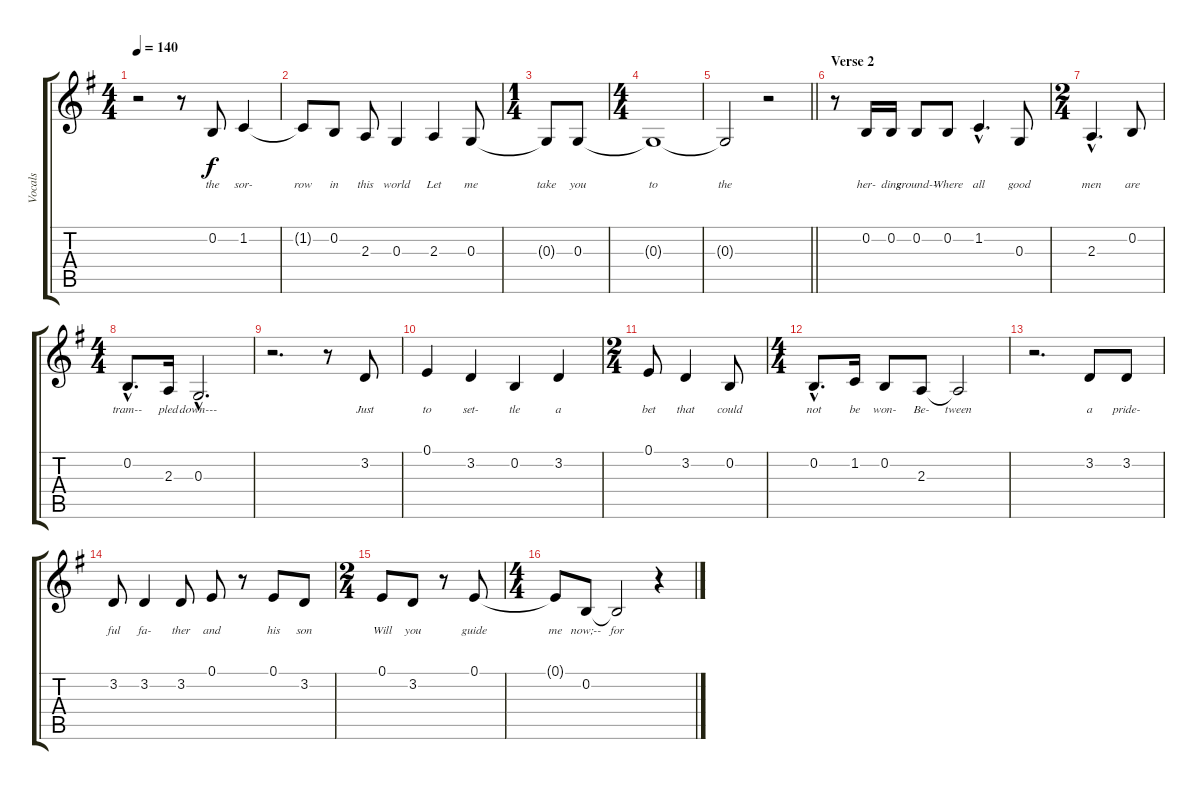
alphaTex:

\track ("Vocals" "Vocals") {instrument oboe}
\staff {score tabs}
\tuning (E4 B3 G3 D3 A2 E2) {hide}
\ts (4 4)
\tempo 140
\clef g2
\ks g
r.2{dy f} r.8 0.2.8{lyrics (0 "the") lyrics (1 "") lyrics (2 "") lyrics (3 "") lyrics (4 "")} 1.2.4{lyrics (0 "sor-") lyrics (1 "") lyrics (2 "") lyrics (3 "") lyrics (4 "")} |
1.2{t}.8{lyrics (0 "row") lyrics (1 "") lyrics (2 "") lyrics (3 "") lyrics (4 "")} 0.2.8{lyrics (0 "in") lyrics (1 "") lyrics (2 "") lyrics (3 "") lyrics (4 "")} 2.3.8{lyrics (0 "this") lyrics (1 "") lyrics (2 "") lyrics (3 "") lyrics (4 "")} 0.3.4{lyrics (0 "world") lyrics (1 "") lyrics (2 "") lyrics (3 "") lyrics (4 "")} 2.3.4{lyrics (0 "Let") lyrics (1 "") lyrics (2 "") lyrics (3 "") lyrics (4 "")} 0.3.8{lyrics (0 "me") lyrics (1 "") lyrics (2 "") lyrics (3 "") lyrics (4 "")} |
\ts (1 4)
0.3{t}.8{lyrics (0 "take") lyrics (1 "") lyrics (2 "") lyrics (3 "") lyrics (4 "")} 0.3.8{lyrics (0 "you") lyrics (1 "") lyrics (2 "") lyrics (3 "") lyrics (4 "")} |
\ts (4 4)
0.3{t}.1{lyrics (0 "to") lyrics (1 "") lyrics (2 "") lyrics (3 "") lyrics (4 "")} |
\barLineRight lightlight
0.3{t}.2{lyrics (0 "the") lyrics (1 "") lyrics (2 "") lyrics (3 "") lyrics (4 "")} r.2 |
\section ("" "Verse 2")
r.8 0.2.16{lyrics (0 "her-") lyrics (1 "") lyrics (2 "") lyrics (3 "") lyrics (4 "")} 0.2.16{lyrics (0 "ding") lyrics (1 "") lyrics (2 "") lyrics (3 "") lyrics (4 "")} 0.2.8{lyrics (0 "ground--") lyrics (1 "") lyrics (2 "") lyrics (3 "") lyrics (4 "")} 0.2.8{lyrics (0 "Where") lyrics (1 "") lyrics (2 "") lyrics (3 "") lyrics (4 "")} 1.2{hac}.4{d lyrics (0 "all") lyrics (1 "") lyrics (2 "") lyrics (3 "") lyrics (4 "")} 0.3.8{lyrics (0 "good") lyrics (1 "") lyrics (2 "") lyrics (3 "") lyrics (4 "")} |
\ts (2 4)
2.3{hac}.4{d lyrics (0 "men") lyrics (1 "") lyrics (2 "") lyrics (3 "") lyrics (4 "")} 0.2.8{lyrics (0 "are") lyrics (1 "") lyrics (2 "") lyrics (3 "") lyrics (4 "")} |
\ts (4 4)
0.2{hac}.8{d lyrics (0 "tram--") lyrics (1 "") lyrics (2 "") lyrics (3 "") lyrics (4 "")} 2.3.16{lyrics (0 "pled") lyrics (1 "") lyrics (2 "") lyrics (3 "") lyrics (4 "")} 0.3{hac}.2{d lyrics (0 "down---") lyrics (1 "") lyrics (2 "") lyrics (3 "") lyrics (4 "")} |
r.2{d} r.8 3.2.8{lyrics (0 "Just") lyrics (1 "") lyrics (2 "") lyrics (3 "") lyrics (4 "")} |
0.1.4{lyrics (0 "to") lyrics (1 "") lyrics (2 "") lyrics (3 "") lyrics (4 "")} 3.2.4{lyrics (0 "set-") lyrics (1 "") lyrics (2 "") lyrics (3 "") lyrics (4 "")} 0.2.4{lyrics (0 "tle") lyrics (1 "") lyrics (2 "") lyrics (3 "") lyrics (4 "")} 3.2.4{lyrics (0 "a") lyrics (1 "") lyrics (2 "") lyrics (3 "") lyrics (4 "")} |
\ts (2 4)
0.1.8{lyrics (0 "bet") lyrics (1 "") lyrics (2 "") lyrics (3 "") lyrics (4 "")} 3.2.4{lyrics (0 "that") lyrics (1 "") lyrics (2 "") lyrics (3 "") lyrics (4 "")} 0.2.8{lyrics (0 "could") lyrics (1 "") lyrics (2 "") lyrics (3 "") lyrics (4 "")} |
\ts (4 4)
0.2{hac}.8{d lyrics (0 "not") lyrics (1 "") lyrics (2 "") lyrics (3 "") lyrics (4 "")} 1.2.16{lyrics (0 "be") lyrics (1 "") lyrics (2 "") lyrics (3 "") lyrics (4 "")} 0.2.8{lyrics (0 "won-") lyrics (1 "") lyrics (2 "") lyrics (3 "") lyrics (4 "")} 2.3.8{lyrics (0 "Be-") lyrics (1 "") lyrics (2 "") lyrics (3 "") lyrics (4 "")} 2.3{t}.2{lyrics (0 "tween") lyrics (1 "") lyrics (2 "") lyrics (3 "") lyrics (4 "")} |
r.2{d} 3.2.8{lyrics (0 "a") lyrics (1 "") lyrics (2 "") lyrics (3 "") lyrics (4 "")} 3.2.8{lyrics (0 "pride-") lyrics (1 "") lyrics (2 "") lyrics (3 "") lyrics (4 "")} |
3.2.8{lyrics (0 "ful") lyrics (1 "") lyrics (2 "") lyrics (3 "") lyrics (4 "")} 3.2.4{lyrics (0 "fa-") lyrics (1 "") lyrics (2 "") lyrics (3 "") lyrics (4 "")} 3.2.8{lyrics (0 "ther") lyrics (1 "") lyrics (2 "") lyrics (3 "") lyrics (4 "")} 0.1.8{lyrics (0 "and") lyrics (1 "") lyrics (2 "") lyrics (3 "") lyrics (4 "")} r.8 0.1.8{lyrics (0 "his") lyrics (1 "") lyrics (2 "") lyrics (3 "") lyrics (4 "")} 3.2.8{lyrics (0 "son") lyrics (1 "") lyrics (2 "") lyrics (3 "") lyrics (4 "")} |
\ts (2 4)
0.1.8{lyrics (0 "Will") lyrics (1 "") lyrics (2 "") lyrics (3 "") lyrics (4 "")} 3.2.8{lyrics (0 "you") lyrics (1 "") lyrics (2 "") lyrics (3 "") lyrics (4 "")} r.8 0.1.8{lyrics (0 "guide") lyrics (1 "") lyrics (2 "") lyrics (3 "") lyrics (4 "")} |
\ts (4 4)
0.1{t}.8{lyrics (0 "me") lyrics (1 "") lyrics (2 "") lyrics (3 "") lyrics (4 "")} 0.2.8{lyrics (0 "now;--") lyrics (1 "") lyrics (2 "") lyrics (3 "") lyrics (4 "")} 0.2{t}.2{lyrics (0 "for") lyrics (1 "") lyrics (2 "") lyrics (3 "") lyrics (4 "")} r.4
